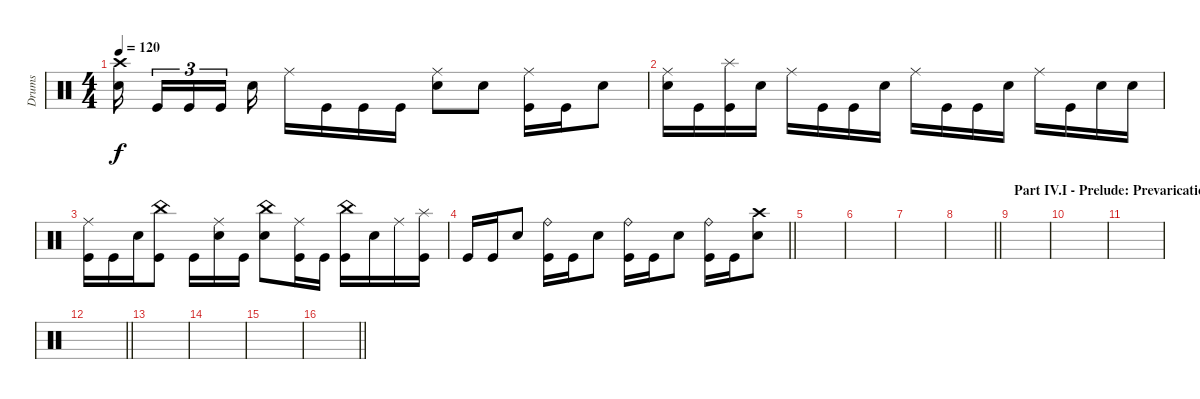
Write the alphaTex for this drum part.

\track ("Drums" "Drums") {instrument percussion}
\staff
\articulation defaults
\ts (4 4)
\tempo 120
\clef neutral
\ks c
("Crash high (hit)" "Electric Snare (hit)").16{dy f beam splitsecondary} "Kick (hit)".16{tu (3 2)} "Kick (hit)".16{tu (3 2)} "Kick (hit)".16{tu (3 2) beam splitsecondary} "Electric Snare (hit)".16 "Ride (middle)".16 "Kick (hit)".16 "Kick (hit)".16 "Kick (hit)".16 ("Ride (middle)" "Electric Snare (hit)").8 "Electric Snare (hit)".8 ("Ride (middle)" "Kick (hit)").16 "Kick (hit)".16 "Electric Snare (hit)".8 |
("Ride (middle)" "Electric Snare (hit)").16 "Kick (hit)".16 ("Splash (hit)" "Kick (hit)").16 "Electric Snare (hit)".16 "Ride (middle)".16 "Kick (hit)".16 "Kick (hit)".16 "Electric Snare (hit)".16 "Ride (middle)".16 "Kick (hit)".16 "Kick (hit)".16 "Electric Snare (hit)".16 "Ride (middle)".16 "Kick (hit)".16 "Electric Snare (hit)".16 "Electric Snare (hit)".16 |
("Ride (middle)" "Kick (hit)").16 "Kick (hit)".16 "Electric Snare (hit)".16 ("China (hit)" "Kick (hit)").8 "Kick (hit)".16 ("Ride (middle)" "Electric Snare (hit)").16 "Kick (hit)".16 ("China (hit)" "Electric Snare (hit)").8 ("Ride (middle)" "Kick (hit)").16 "Kick (hit)".16 ("China (hit)" "Kick (hit)").16 "Electric Snare (hit)".16 "Ride (middle)".16 ("Splash (hit)" "Kick (hit)").16 |
\barLineRight lightlight "Kick (hit)".16 "Kick (hit)".16 "Electric Snare (hit)".8
("Ride (bell)" "Kick (hit)").16 "Kick (hit)".16 "Electric Snare (hit)".8 ("Ride (bell)" "Kick (hit)").16 "Kick (hit)".16 "Electric Snare (hit)".8 ("Ride (bell)" "Kick (hit)").16 "Kick (hit)".16 ("Crash high (hit)" "Electric Snare (hit)").8 |
\section ("" "")
|
|
|
\barLineRight lightlight
|
\section ("" "Part IV.I - Prelude: Prevarication")
|
|
|
\barLineRight lightlight
|
|
|
|
\barLineRight lightlight
